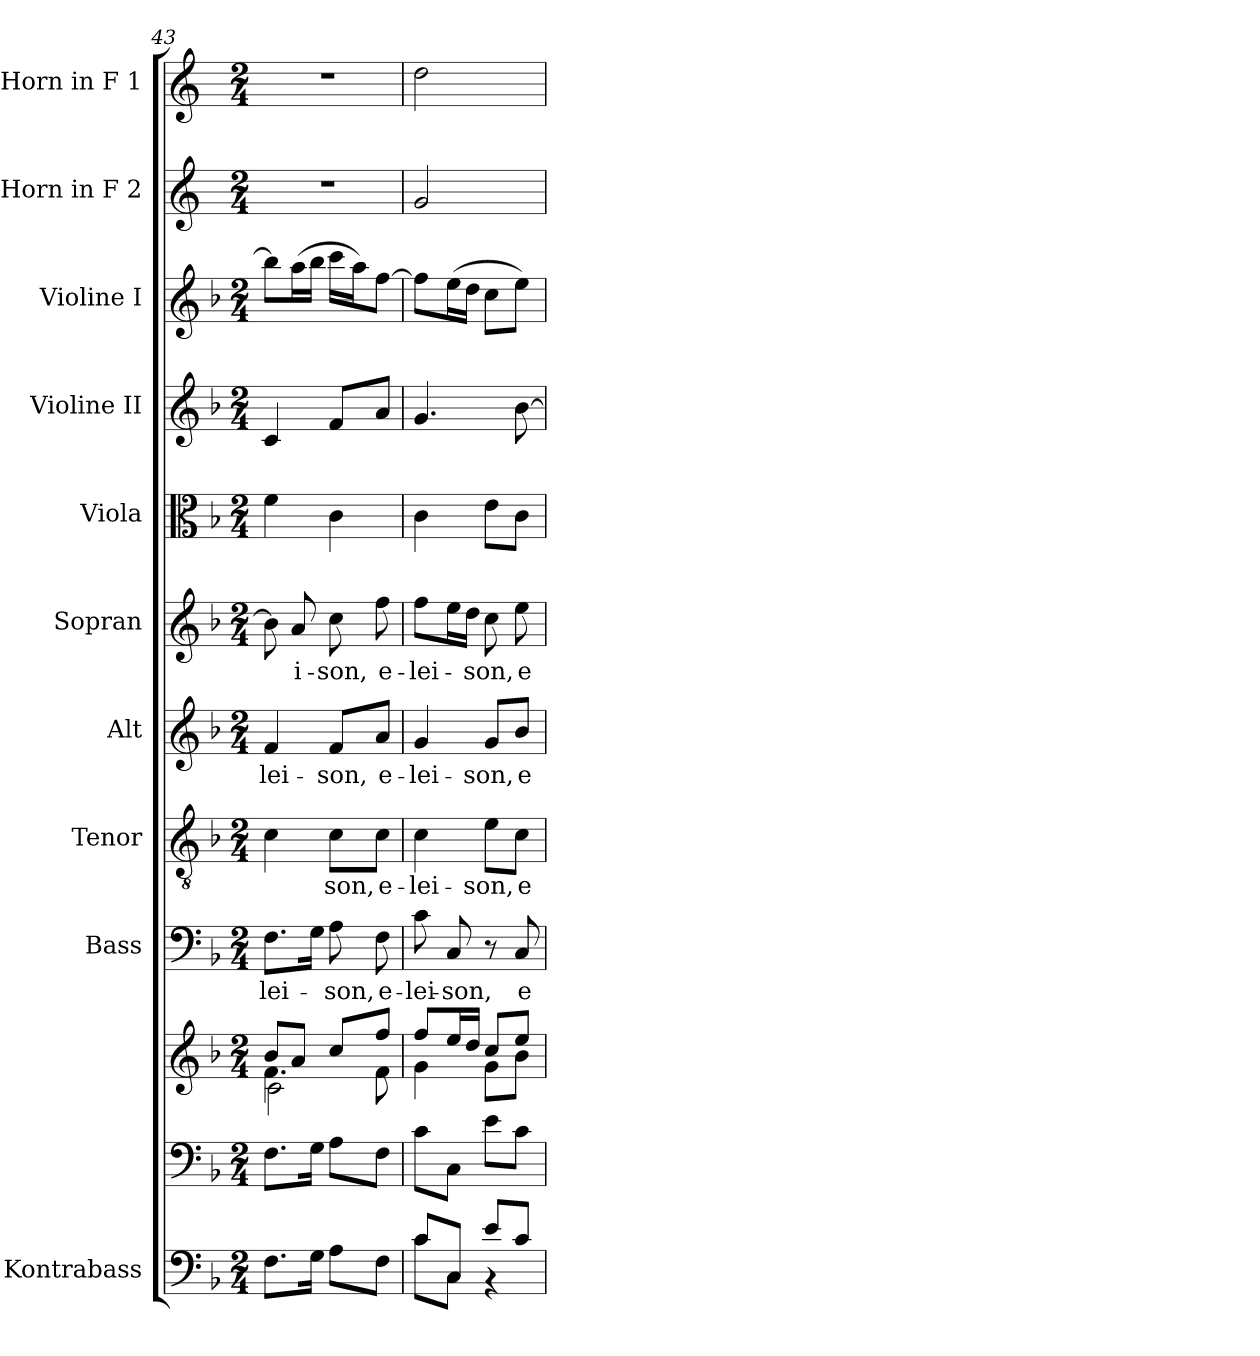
**kern	**kern	**kern	**kern	**text	**kern	**text	**kern	**text	**kern	**text	**kern	**kern	**kern	**kern	**kern
*part11	*part10	*part10	*part9	*part9	*part8	*part8	*part7	*part7	*part6	*part6	*part5	*part4	*part3	*part2	*part1
*staff12	*staff11	*staff10	*staff9	*staff9	*staff8	*staff8	*staff7	*staff7	*staff6	*staff6	*staff5	*staff4	*staff3	*staff2	*staff1
*I"Kontrabass	*	*	*I"Bass	*	*I"Tenor	*	*I"Alt	*	*I"Sopran	*	*I"Viola	*I"Violine II	*I"Violine I	*I"Horn in F 2	*I"Horn in F 1
*I'Kb.	*	*	*I'B	*	*I'T	*	*I'A	*	*I'S	*	*I'Vla.	*I'Vl. II	*I'Vl. I	*I'Hrn. 2	*I'Hrn. 1
*clefF4	*clefF4	*clefG2	*clefF4	*	*clefGv2	*	*clefG2	*	*clefG2	*	*clefC3	*clefG2	*clefG2	*clefG2	*clefG2
*ITrd7c12	*	*	*	*	*	*	*	*	*	*	*	*	*	*ITrd4c7	*ITrd4c7
*k[b-]	*k[b-]	*k[b-]	*k[b-]	*	*k[b-]	*	*k[b-]	*	*k[b-]	*	*k[b-]	*k[b-]	*k[b-]	*k[b-]	*k[b-]
*F:	*F:	*F:	*F:	*	*F:	*	*F:	*	*F:	*	*F:	*F:	*F:	*F:	*F:
*M2/4	*M2/4	*M2/4	*M2/4	*	*M2/4	*	*M2/4	*	*M2/4	*	*M2/4	*M2/4	*M2/4	*M2/4	*M2/4
=43	=43	=43	=43	=43	=43	=43	=43	=43	=43	=43	=43	=43	=43	=43	=43
*	*	*^	*	*	*	*	*	*	*	*	*	*	*	*	*
*	*	*	*^	*	*	*	*	*	*	*	*	*	*	*	*	*
!	!	!	!	!	!	!LO:LY:b	!	!	!	!LO:LY:b	!	!	!	!	!	!	!
8.FF\L	8.F\L	8b-/L	4.f\	2c\	8.F\L	-lei-	4c\	.	4f/	-lei-	8b-\]	.	4f\	4c/	8bb-\L]	2r	2r
!	!	!	!	!	!	!	!	!	!	!	!	!LO:LY:b	!	!	!	!	!
.	.	8a/J	.	.	.	.	.	.	.	.	8a/	-i-	.	.	(>16aa\L	.	.
16GG\Jk	16G\Jk	.	.	.	16G\Jk	.	.	.	.	.	.	.	.	.	16bb-\JJ	.	.
!	!	!	!	!	!	!LO:LY:b	!	!LO:LY:b	!	!LO:LY:b	!	!LO:LY:b	!	!	!	!	!
8AA\L	8A\L	8cc/L	.	.	8A\	-son,	8c\L	-son,	8f/L	-son,	8cc\	-son,	4c\	8f/L	16ccc\LL	.	.
.	.	.	.	.	.	.	.	.	.	.	.	.	.	.	16aa\J)	.	.
!	!	!	!	!	!	!LO:LY:b	!	!LO:LY:b	!	!LO:LY:b	!	!LO:LY:b	!	!	!	!	!
8FF\J	8F\J	8ff/J	8f\	.	8F\	e-	8c\J	e-	8a/J	e-	8ff\	e-	.	8a/J	[8ff\J	.	.
*	*	*	*v	*v	*	*	*	*	*	*	*	*	*	*	*	*	*
=44	=44	=44	=44	=44	=44	=44	=44	=44	=44	=44	=44	=44	=44	=44	=44	=44
*^	*	*	*	*	*	*	*	*	*	*	*	*	*	*	*	*
!	!	!	!	!	!	!LO:LY:b	!	!LO:LY:b	!	!LO:LY:b	!	!LO:LY:b	!	!	!	!	!
8C/L	8C\L	8c\L	8ff/L	4g\	8c\	-lei-	4c\	-lei-	4g/	-lei-	8ff\L	-lei-	4c\	4.g/	8ff\L]	2c/	2g\
!	!	!	!	!	!	!LO:LY:b	!	!	!	!	!	!	!	!	!	!	!
8CC/J	8CC\J	8C\J	16ee/L	.	8C/	-son,	.	.	.	.	16ee\L	.	.	.	(>16ee\L	.	.
.	.	.	16dd/JJ	.	.	.	.	.	.	.	16dd\JJ	.	.	.	16dd\JJ	.	.
!	!	!	!	!	!	!	!	!LO:LY:b	!	!LO:LY:b	!	!LO:LY:b	!	!	!	!	!
8E/L	4r	8e\L	8cc/L	8g\L	8r	.	8e\L	-son,	8g/L	-son,	8cc\	-son,	8e\L	.	8cc\L	.	.
!	!	!	!	!	!	!LO:LY:b	!	!LO:LY:b	!	!LO:LY:b	!	!LO:LY:b	!	!	!	!	!
8C/J	.	8c\J	8ee/J	8b-\J	8C/	e-	8c\J	e-	8b-/J	e-	8ee\	e-	8c\J	[8b-\	8ee\J)	.	.
*v	*v	*	*v	*v	*	*	*	*	*	*	*	*	*	*	*	*	*
=	=	=	=	=	=	=	=	=	=	=	=	=	=	=	=
*-	*-	*-	*-	*-	*-	*-	*-	*-	*-	*-	*-	*-	*-	*-	*-
